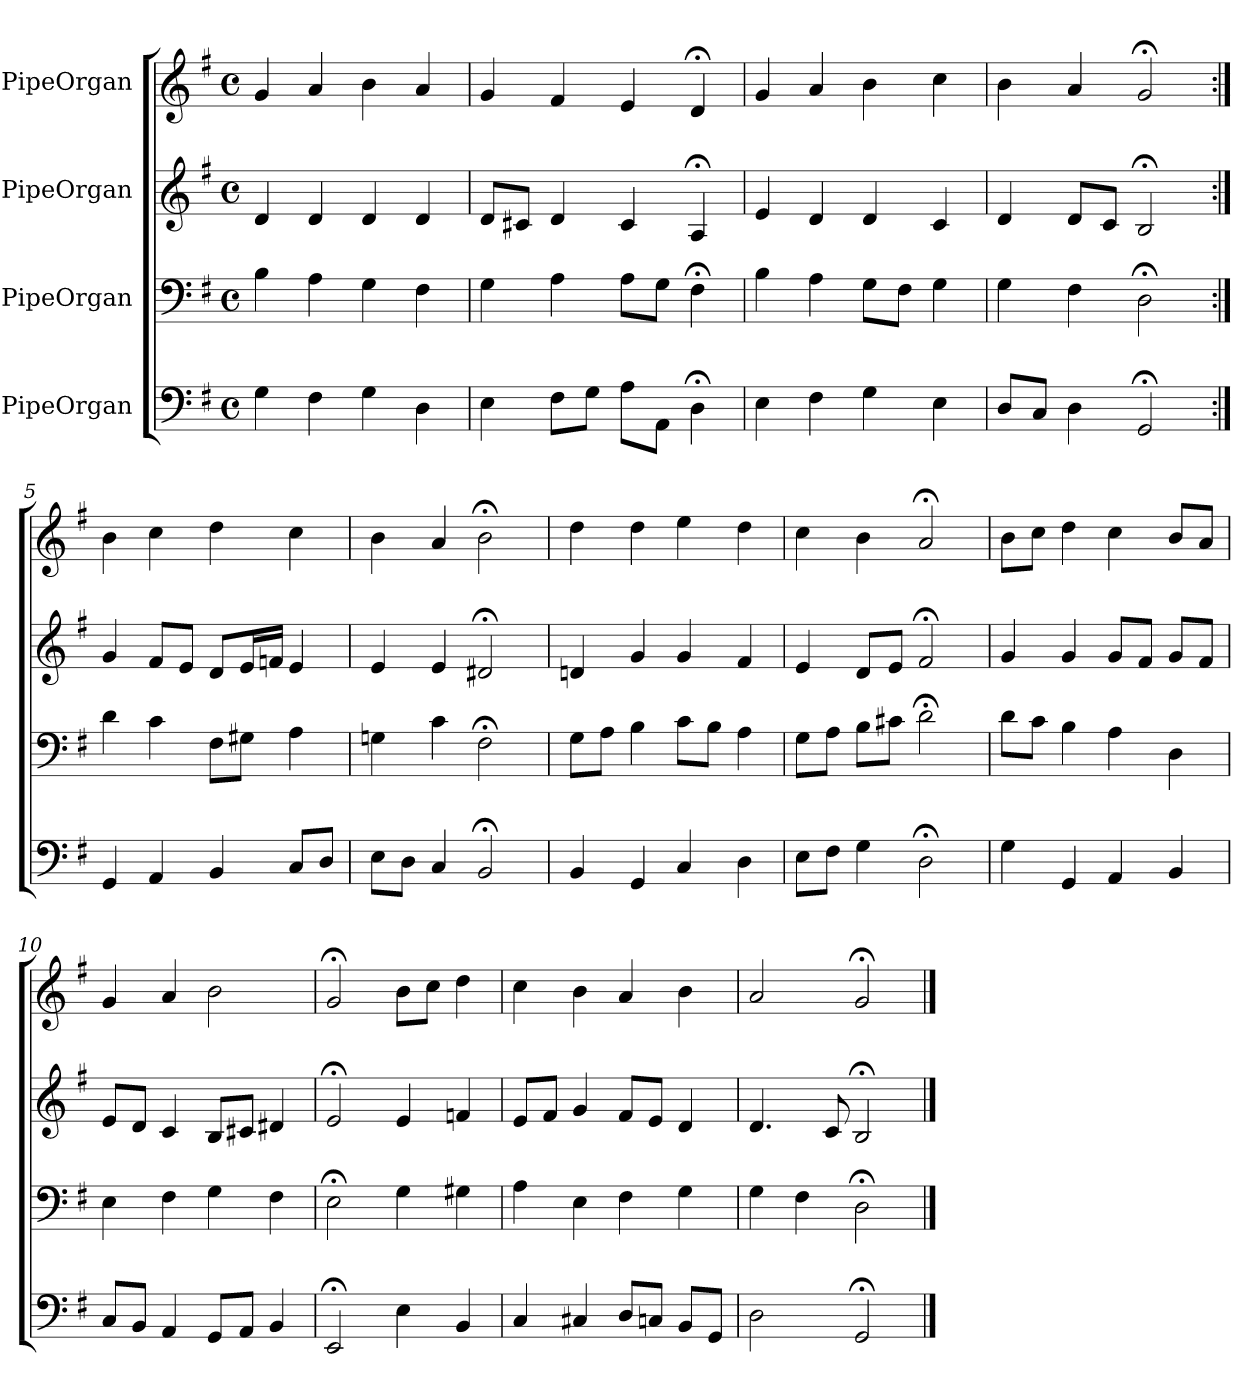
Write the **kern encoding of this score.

**kern	**kern	**kern	**kern
*part4	*part3	*part2	*part1
*staff4	*staff3	*staff2	*staff1
*I"PipeOrgan	*I"PipeOrgan	*I"PipeOrgan	*I"PipeOrgan
*clefF4	*clefF4	*clefG2	*clefG2
*k[f#]	*k[f#]	*k[f#]	*k[f#]
*G:	*G:	*G:	*G:
*M4/4	*M4/4	*M4/4	*M4/4
*met(c)	*met(c)	*met(c)	*met(c)
*MM60	*MM60	*MM60	*MM60
=	=	=	=
4G	4B	4d	4g
4F#	4A	4d	4a
4G	4G	4d	4b
4D	4F#	4d	4a
=2	=2	=2	=2
4E	4G	8d/L	4g
.	.	8c#X/J	.
8F#\L	4A	4d	4f#
8G\J	.	.	.
8A\L	8A\L	4c#	4e
8AA\J	8G\J	.	.
4D;<	4F#;<	4A;<	4d;<
=3	=3	=3	=3
4E	4B	4e	4g
4F#	4A	4d	4a
4G	8G\L	4d	4b
.	8F#\J	.	.
4E	4G	4c	4cc
=4	=4	=4	=4
8D/L	4G	4d	4b
8C/J	.	.	.
4D	4F#	8d/L	4a
.	.	8c/J	.
2GG;<	2D;<	2B;<	2g;<
=5:|!	=5:|!	=5:|!	=5:|!
4GG	4d	4g	4b
4AA	4c	8f#/L	4cc
.	.	8e/J	.
4BB	8F#\L	8d/L	4dd
.	8G#X\J	16e/L	.
.	.	16fn/JJ	.
8C/L	4A	4e	4cc
8D/J	.	.	.
=6	=6	=6	=6
8E\L	4Gn	4e	4b
8D\J	.	.	.
4C	4c	4e	4a
2BB;<	2F#;<	2d#X;<	2b;<
=7	=7	=7	=7
4BB	8G\L	4dn	4dd
.	8A\J	.	.
4GG	4B	4g	4dd
4C	8c\L	4g	4ee
.	8B\J	.	.
4D	4A	4f#	4dd
=8	=8	=8	=8
8E\L	8G\L	4e	4cc
8F#\J	8A\J	.	.
4G	8B\L	8d/L	4b
.	8c#X\J	8e/J	.
2D;<	2d;<	2f#;<	2a;<
=9	=9	=9	=9
4G	8d\L	4g	8b\L
.	8c\J	.	8cc\J
4GG	4B	4g	4dd
4AA	4A	8g/L	4cc
.	.	8f#/J	.
4BB	4D	8g/L	8b/L
.	.	8f#/J	8a/J
=10	=10	=10	=10
8C/L	4E	8e/L	4g
8BB/J	.	8d/J	.
4AA	4F#	4c	4a
8GG/L	4G	8B/L	2b
8AA/J	.	8c#X/J	.
4BB	4F#	4d#X	.
=11	=11	=11	=11
2EE;<	2E;<	2e;<	2g;<
4E	4G	4e	8b\L
.	.	.	8cc\J
4BB	4G#X	4fn	4dd
=12	=12	=12	=12
4C	4A	8e/L	4cc
.	.	8f#/J	.
4C#X	4E	4g	4b
8D/L	4F#	8f#/L	4a
8Cn/J	.	8e/J	.
8BB/L	4G	4d	4b
8GG/J	.	.	.
=13	=13	=13	=13
2D	4G	4.d	2a
.	4F#	.	.
.	.	8c	.
2GG;<	2D;<	2B;<	2g;<
==	==	==	==
*-	*-	*-	*-
